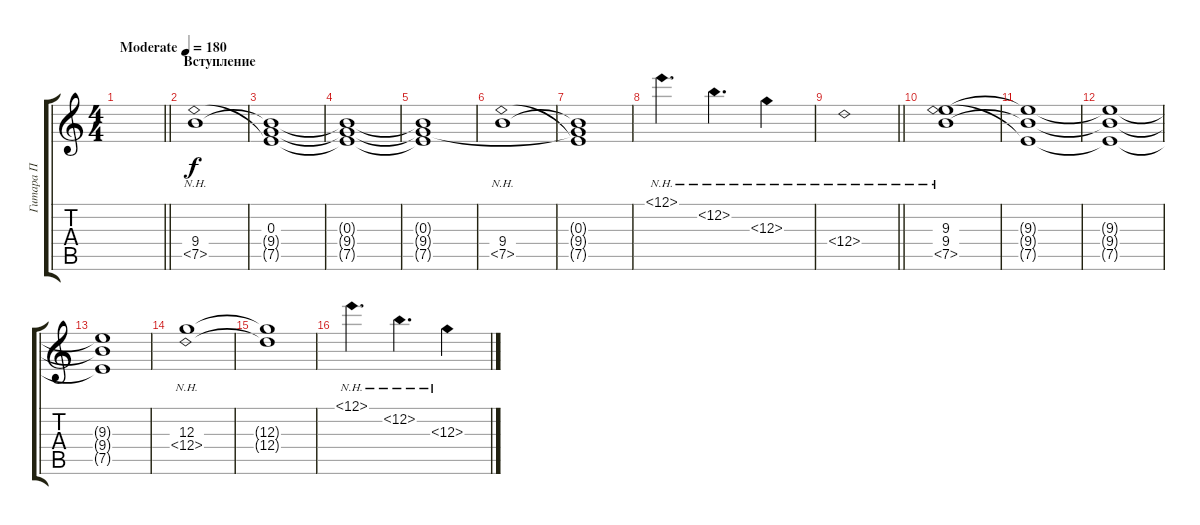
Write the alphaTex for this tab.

\track ("Гитара П" "Гитара П") {instrument overdrivenguitar}
\staff {score tabs}
\tuning (E4 B3 G3 D3 A2 E2) {hide}
\ts (4 4)
\tempo (180 "Moderate")
\clef g2
\barLineRight lightlight
\ks c
|
\section ("" "Вступление")
(9.4 7.5{nh}).1 |
(0.3 9.4{t} 7.5{t}).1 |
(0.3{t} 9.4{t} 7.5{t}).1 |
(0.3{t} 9.4{t} 7.5{t}).1 |
(9.4 7.5{nh}).1 |
(0.3{t} 9.4{t} 7.5{t}).1 |
12.1{nh}.4{d} 12.2{nh}.4{d} 12.3{nh}.4 |
\barLineRight lightlight
12.4{nh}.1 |
\section ("" " ")
(9.3 9.4 7.5{nh}).1 |
(9.3{t} 9.4{t} 7.5{t}).1 |
(9.3{t} 9.4{t} 7.5{t}).1 |
(9.3{t} 9.4{t} 7.5{t}).1 |
(12.3 12.4{nh}).1 |
(12.3{t} 12.4{t}).1 |
12.1{nh}.4{d} 12.2{nh}.4{d} 12.3{nh}.4
